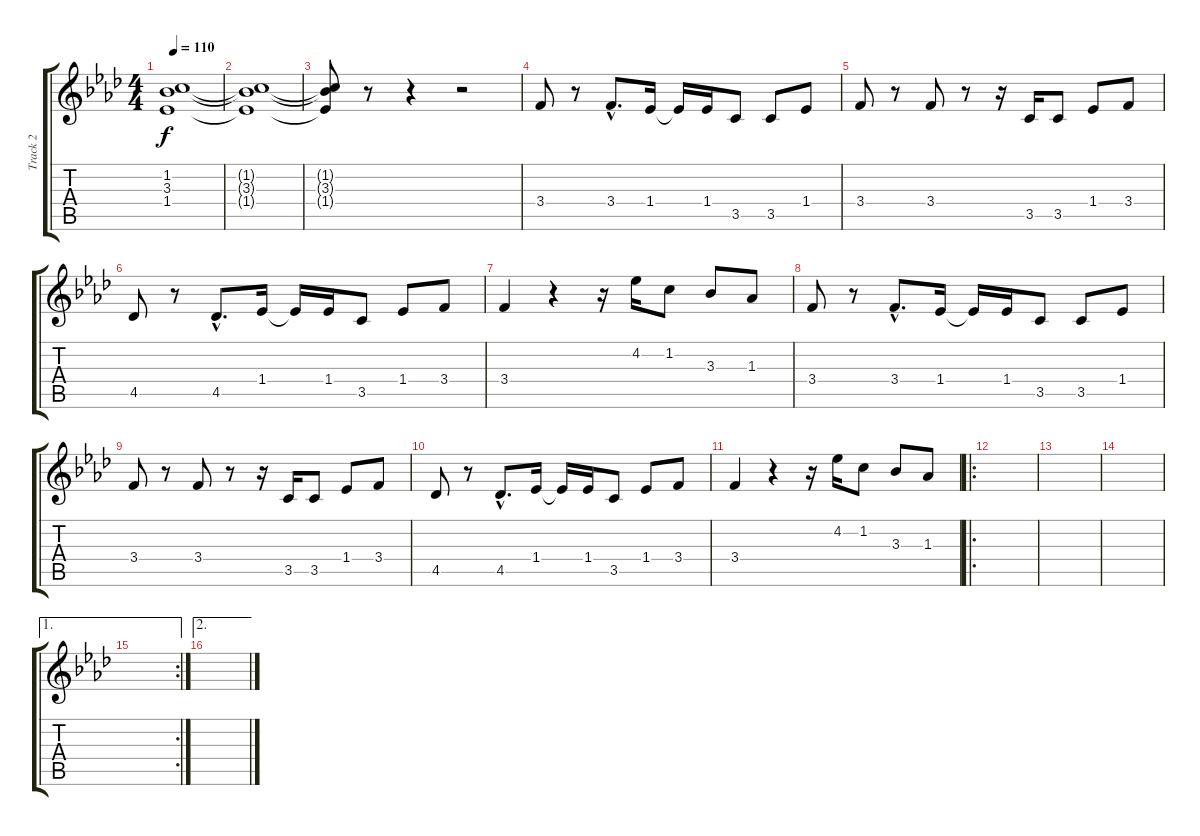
\track ("Track 2" "Track 2") {instrument acousticguitarnylon}
\staff {score tabs}
\tuning (E4 B3 G3 D3 A2 E2) {hide}
\ts (4 4)
\section ("" "")
\tempo 110
\clef g2
\ks ab
(1.2 3.3 1.4).1{dy f} |
(1.2{t} 3.3{t} 1.4{t}).1 |
(1.2{t} 3.3{t} 1.4{t}).8 r.8 r.4 r.2 |
\section ("" "")
3.4.8 r.8 3.4{hac}.8{d} 1.4.16 1.4{t}.16 1.4.16 3.5.8 3.5.8 1.4.8 |
3.4.8 r.8 3.4.8 r.8 r.16 3.5.16 3.5.8 1.4.8 3.4.8 |
4.5.8 r.8 4.5{hac}.8{d} 1.4.16 1.4{t}.16 1.4.16 3.5.8 1.4.8 3.4.8 |
3.4.4 r.4 r.16 4.2.16 1.2.8 3.3.8 1.3.8 |
\section ("" "")
3.4.8 r.8 3.4{hac}.8{d} 1.4.16 1.4{t}.16 1.4.16 3.5.8 3.5.8 1.4.8 |
3.4.8 r.8 3.4.8 r.8 r.16 3.5.16 3.5.8 1.4.8 3.4.8 |
4.5.8 r.8 4.5{hac}.8{d} 1.4.16 1.4{t}.16 1.4.16 3.5.8 1.4.8 3.4.8 |
3.4.4 r.4 r.16 4.2.16 1.2.8 3.3.8 1.3.8 |
\ro
\section ("" "")
|
|
|
\ae 1
\rc 2
|
\ae 2
